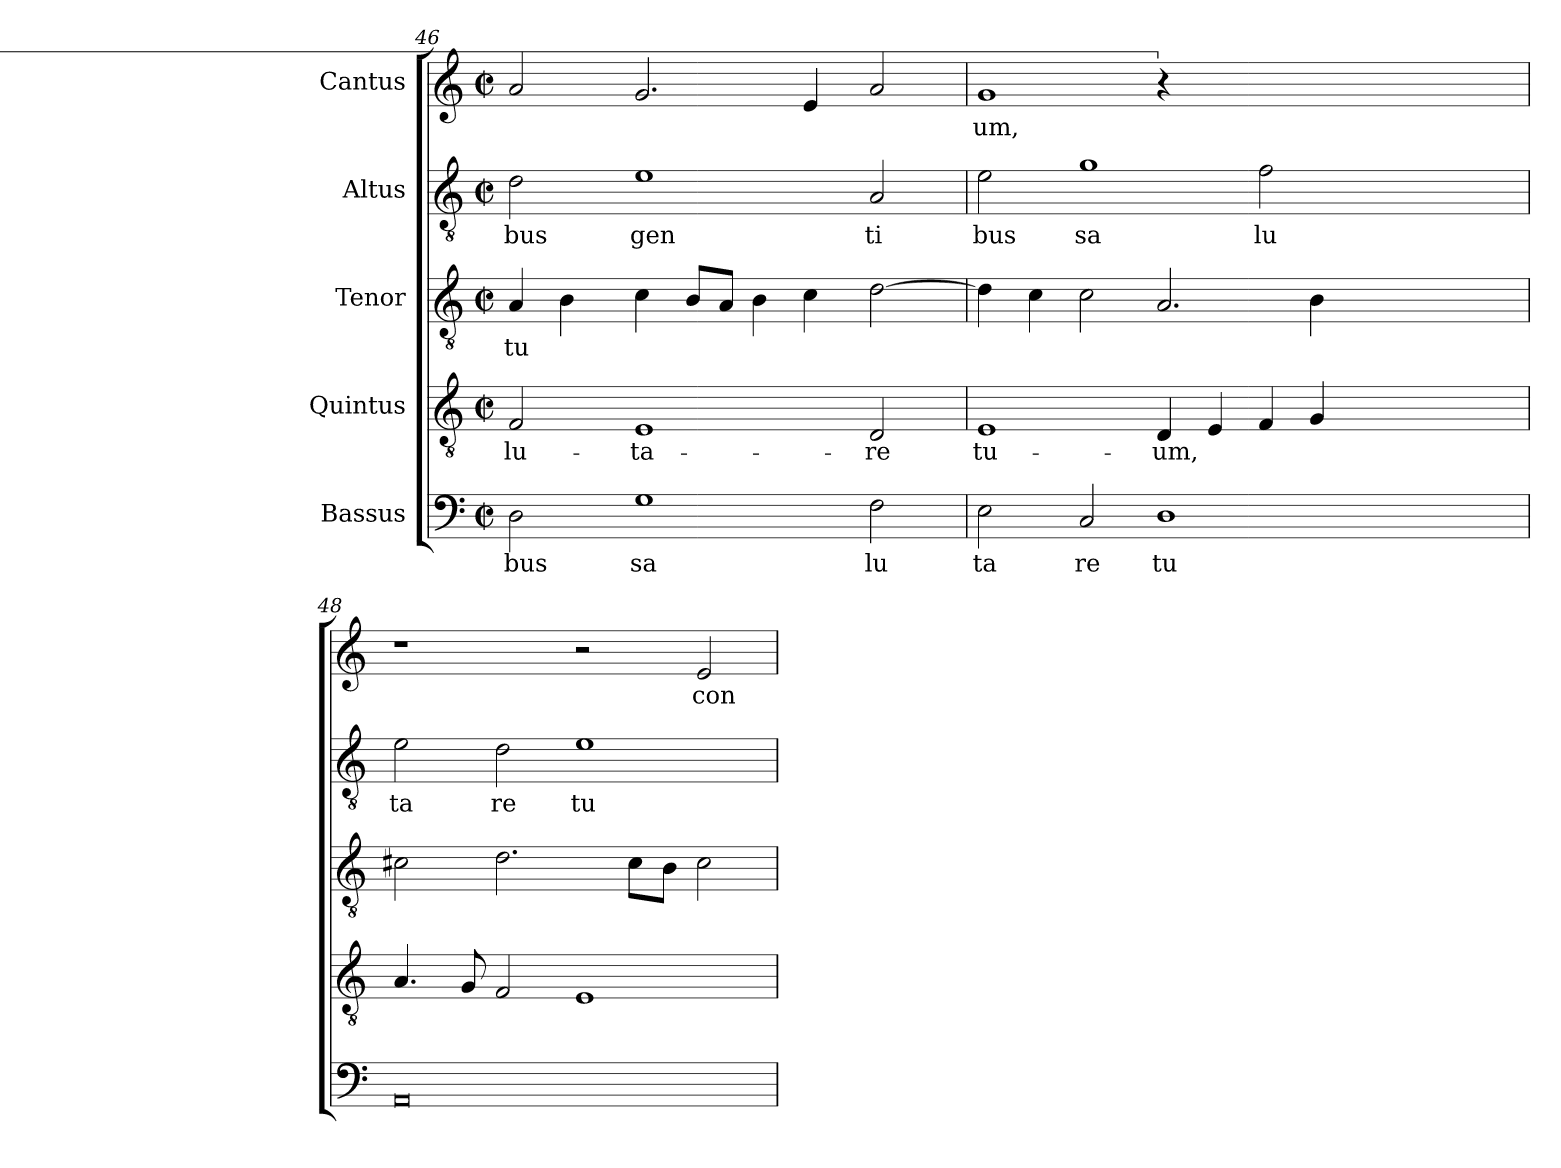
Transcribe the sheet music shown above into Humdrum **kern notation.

**kern	**text	**kern	**text	**kern	**text	**kern	**text	**kern	**text
*part5	*part5	*part4	*part4	*part3	*part3	*part2	*part2	*part1	*part1
*staff5	*staff5	*staff4	*staff4	*staff3	*staff3	*staff2	*staff2	*staff1	*staff1
*I"Bassus	*	*I"Quintus	*	*I"Tenor	*	*I"Altus	*	*I"Cantus	*
!!LO:LB:g=z
*clefF4	*	*clefGv2	*	*clefGv2	*	*clefGv2	*	*clefG2	*
*M2/2	*	*M2/2	*	*M2/2	*	*M2/2	*	*M2/2	*
*met(c|)	*	*met(c|)	*	*met(c|)	*	*met(c|)	*	*met(c|)	*
=46	=46	=46	=46	=46	=46	=46	=46	=46	=46
!	!LO:LY:b:cj	!	!LO:LY:b:cj	!	!LO:LY:b:cj	!	!LO:LY:b:cj	!	!
*	*	*	*	*	*	*	*	*^	*
2D\	bus	2F/	-lu-	4A/	tu	2d\	-bus	2a/	4ryy	.
.	.	.	.	4B\	.	.	.	.	8ryy	.
.	.	.	.	.	.	.	.	.	32ryy	.
.	.	.	.	.	.	.	.	.	1ryy	.
!	!LO:LY:b:cj	!	!LO:LY:b:cj	!	!	!	!LO:LY:b:cj	!	!	!
1G	sa	1E	-ta-	4c\	.	1e	gen	2.g/	.	.
.	.	.	.	8B/L	.	.	.	.	.	.
.	.	.	.	8A/J	.	.	.	.	.	.
.	.	.	.	4B\	.	.	.	.	.	.
.	.	.	.	4c\	.	.	.	4e/	.	.
.	.	.	.	.	.	.	.	.	2ryy	.
!	!LO:LY:b:cj	!	!LO:LY:b:cj	!	!	!	!LO:LY:b:cj	!	!	!
2F\	lu	2D/	-re	[>2d\	.	2A/	ti	2a/	.	.
.	.	.	.	.	.	.	.	.	16.ryy	.
=47	=47	=47	=47	=47	=47	=47	=47	=47	=47	=47
!	!LO:LY:b:cj	!	!LO:LY:b:cj	!	!	!	!LO:LY:b:cj	!	!	!LO:LY:b:cj
*	*	*	*	*	*	*	*	*v	*v	*
2E\	ta	1E	tu-	4d\]	.	2e\	bus	1g	um,
.	.	.	.	4c\	.	.	.	.	.
!	!LO:LY:b:cj	!	!	!	!	!	!LO:LY:b:cj	!	!
2C/	re	.	.	2c\	.	1g	sa	.	.
!	!LO:LY:b:cj	!	!LO:LY:b	!	!	!	!	!LO:N:vis=1	!
1D	tu	4D/	-um,	2.A/	.	.	.	4%9r	.
.	.	4E/	.	.	.	.	.	.	.
!	!	!	!	!	!	!	!LO:LY:b:cj	!	!
.	.	4F/	.	.	.	2f\	lu	.	.
.	.	4G/	.	4B\	.	.	.	.	.
1ryy	.	1ryy	.	1ryy	.	1ryy	.	.	.
4ryy	.	4ryy	.	4ryy	.	4ryy	.	.	.
=48	=48	=48	=48	=48	=48	=48	=48	=48	=48
!	!	!	!	!	!	!	!LO:LY:b:cj	!	!
0AA	.	4.A/	.	2c#X\	.	2e\	ta	1r	.
.	.	8G/	.	.	.	.	.	.	.
!	!	!	!	!	!	!	!LO:LY:b:cj	!	!
.	.	2F/	.	2.d\	.	2d\	re	.	.
!	!	!	!	!	!	!	!LO:LY:b:cj	!	!
.	.	1E	.	.	.	1e	tu	2r	.
.	.	.	.	8c#\L	.	.	.	.	.
.	.	.	.	8B\J	.	.	.	.	.
!	!	!	!	!	!	!	!	!	!LO:LY:b:cj
.	.	.	.	2c#\	.	.	.	2e/	con
=	=	=	=	=	=	=	=	=	=
*-	*-	*-	*-	*-	*-	*-	*-	*-	*-
